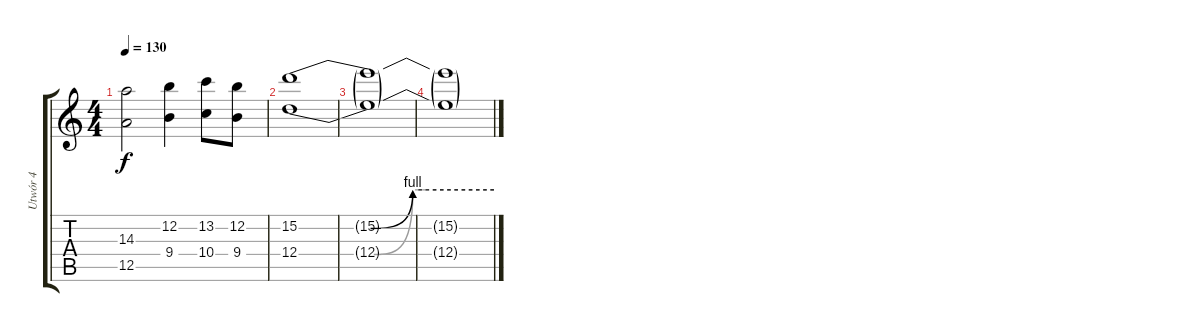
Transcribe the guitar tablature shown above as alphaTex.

\track ("Utwór 4" "Utwór 4") {instrument distortionguitar}
\staff {score tabs}
\tuning (E4 B3 G3 D3 A2 E2) {hide}
\ts (4 4)
\tempo 130
\clef g2
\ks c
(14.3 12.5).2{dy f} (12.2 9.4).4 (13.2 10.4).8 (12.2 9.4).8 |
(15.2{be (custom 0 0 22 0 35 4 60 4)} 12.4{be (custom 0 0 23 0 35 4 39 4 60 4)}).1 |
(15.2{t} 12.4{t}).1 |
(15.2{t} 12.4{t}).1
